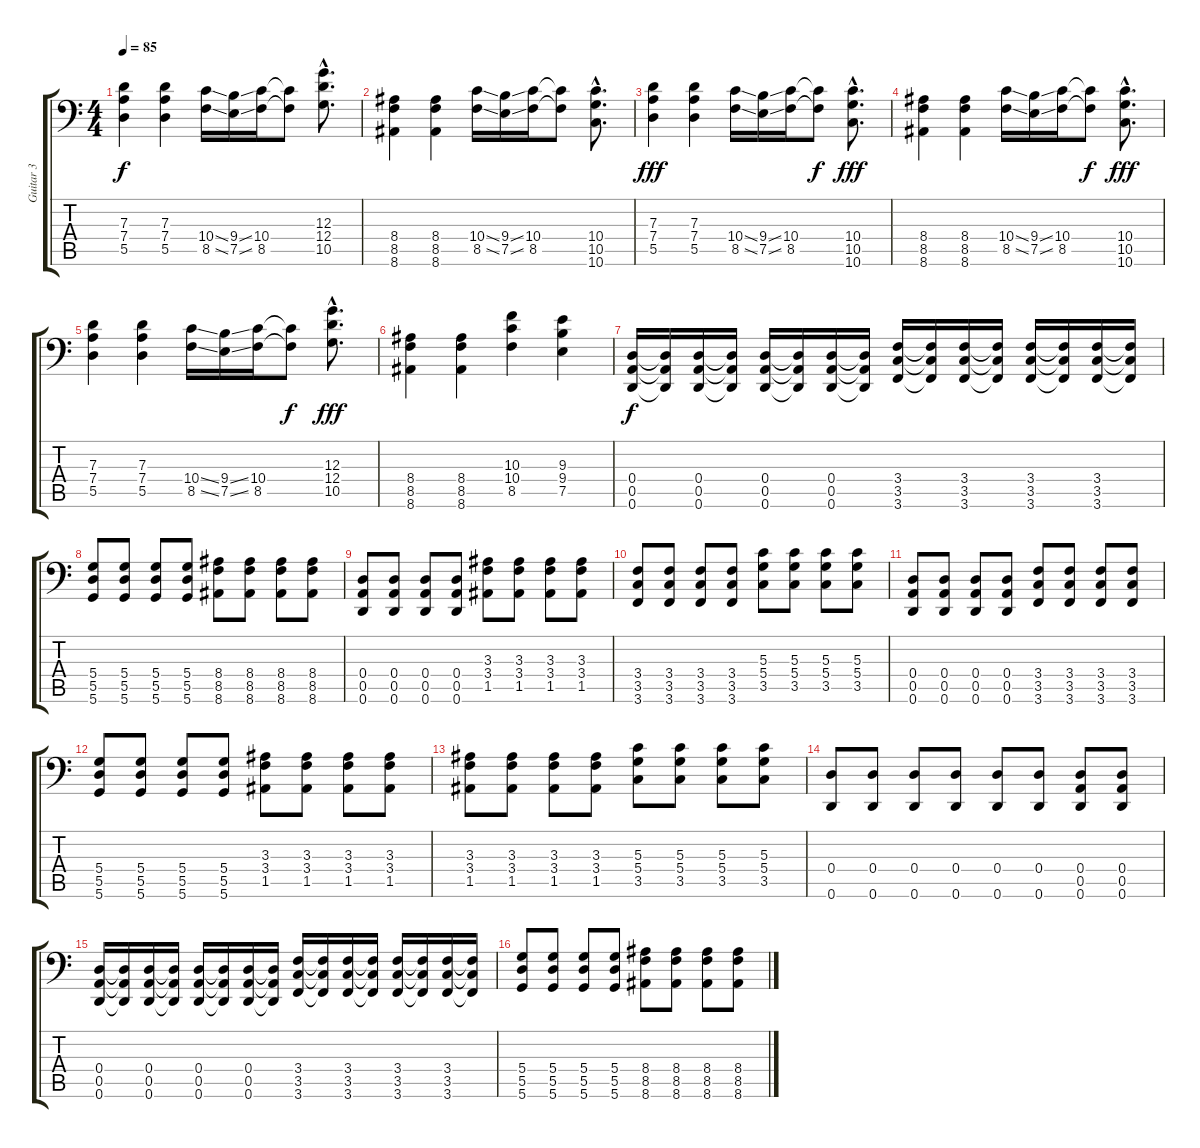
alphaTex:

\track ("Guitar 3" "Guitar 3") {instrument distortionguitar}
\staff {score tabs}
\tuning (E3 B2 G2 D2 A1 D1) {hide}
\ts (4 4)
\tempo 85
\clef f4
\ks c
(7.3 7.4 5.5).4{dy f} (7.3 7.4 5.5).4 (10.4{ss} 8.5{ss}).16 (9.4{ss} 7.5{ss}).16 (10.4 8.5).16 (10.4{t} 8.5{t}).8 (12.3{hac} 12.4{hac} 10.5{hac}).8{d} |
(8.4 8.5 8.6).4 (8.4 8.5 8.6).4 (10.4{ss} 8.5{ss}).16 (9.4{ss} 7.5{ss}).16 (10.4 8.5).16 (10.4{t} 8.5{t}).8 (10.4{hac} 10.5{hac} 10.6{hac}).8{d} |
(7.3 7.4 5.5).4{dy fff} (7.3 7.4 5.5).4 (10.4{ss} 8.5{ss}).16 (9.4{ss} 7.5{ss}).16 (10.4 8.5).16 (10.4{t} 8.5{t}).8{dy f} (10.4{hac} 10.5{hac} 10.6{hac}).8{d dy fff} |
(8.4 8.5 8.6).4 (8.4 8.5 8.6).4 (10.4{ss} 8.5{ss}).16 (9.4{ss} 7.5{ss}).16 (10.4 8.5).16 (10.4{t} 8.5{t}).8{dy f} (10.4{hac} 10.5{hac} 10.6{hac}).8{d dy fff} |
(7.3 7.4 5.5).4 (7.3 7.4 5.5).4 (10.4{ss} 8.5{ss}).16 (9.4{ss} 7.5{ss}).16 (10.4 8.5).16 (10.4{t} 8.5{t}).8{dy f} (12.3{hac} 12.4{hac} 10.5{hac}).8{d dy fff} |
(8.4 8.5 8.6).4 (8.4 8.5 8.6).4 (10.3 10.4 8.5).4 (9.3 9.4 7.5).4 |
(0.4 0.5 0.6).16{dy f} (0.4{t} 0.5{t} 0.6{t}).16 (0.4 0.5 0.6).16 (0.4{t} 0.5{t} 0.6{t}).16 (0.4 0.5 0.6).16 (0.4{t} 0.5{t} 0.6{t}).16 (0.4 0.5 0.6).16 (0.4{t} 0.5{t} 0.6{t}).16 (3.4 3.5 3.6).16 (3.4{t} 3.5{t} 3.6{t}).16 (3.4 3.5 3.6).16 (3.4{t} 3.5{t} 3.6{t}).16 (3.4 3.5 3.6).16 (3.4{t} 3.5{t} 3.6{t}).16 (3.4 3.5 3.6).16 (3.4{t} 3.5{t} 3.6{t}).16 |
(5.4 5.5 5.6).8 (5.4 5.5 5.6).8 (5.4 5.5 5.6).8 (5.4 5.5 5.6).8 (8.4 8.5 8.6).8 (8.4 8.5 8.6).8 (8.4 8.5 8.6).8 (8.4 8.5 8.6).8 |
(0.4 0.5 0.6).8 (0.4 0.5 0.6).8 (0.4 0.5 0.6).8 (0.4 0.5 0.6).8 (3.3 3.4 1.5).8 (3.3 3.4 1.5).8 (3.3 3.4 1.5).8 (3.3 3.4 1.5).8 |
(3.4 3.5 3.6).8 (3.4 3.5 3.6).8 (3.4 3.5 3.6).8 (3.4 3.5 3.6).8 (5.3 5.4 3.5).8 (5.3 5.4 3.5).8 (5.3 5.4 3.5).8 (5.3 5.4 3.5).8 |
(0.4 0.5 0.6).8 (0.4 0.5 0.6).8 (0.4 0.5 0.6).8 (0.4 0.5 0.6).8 (3.4 3.5 3.6).8 (3.4 3.5 3.6).8 (3.4 3.5 3.6).8 (3.4 3.5 3.6).8 |
(5.4 5.5 5.6).8 (5.4 5.5 5.6).8 (5.4 5.5 5.6).8 (5.4 5.5 5.6).8 (3.3 3.4 1.5).8 (3.3 3.4 1.5).8 (3.3 3.4 1.5).8 (3.3 3.4 1.5).8 |
(3.3 3.4 1.5).8 (3.3 3.4 1.5).8 (3.3 3.4 1.5).8 (3.3 3.4 1.5).8 (5.3 5.4 3.5).8 (5.3 5.4 3.5).8 (5.3 5.4 3.5).8 (5.3 5.4 3.5).8 |
(0.4 0.6).8 (0.4 0.6).8 (0.4 0.6).8 (0.4 0.6).8 (0.4 0.6).8 (0.4 0.6).8 (0.4 0.5 0.6).8 (0.4 0.5 0.6).8 |
(0.4 0.5 0.6).16 (0.4{t} 0.5{t} 0.6{t}).16 (0.4 0.5 0.6).16 (0.4{t} 0.5{t} 0.6{t}).16 (0.4 0.5 0.6).16 (0.4{t} 0.5{t} 0.6{t}).16 (0.4 0.5 0.6).16 (0.4{t} 0.5{t} 0.6{t}).16 (3.4 3.5 3.6).16 (3.4{t} 3.5{t} 3.6{t}).16 (3.4 3.5 3.6).16 (3.4{t} 3.5{t} 3.6{t}).16 (3.4 3.5 3.6).16 (3.4{t} 3.5{t} 3.6{t}).16 (3.4 3.5 3.6).16 (3.4{t} 3.5{t} 3.6{t}).16 |
(5.4 5.5 5.6).8 (5.4 5.5 5.6).8 (5.4 5.5 5.6).8 (5.4 5.5 5.6).8 (8.4 8.5 8.6).8 (8.4 8.5 8.6).8 (8.4 8.5 8.6).8 (8.4 8.5 8.6).8
